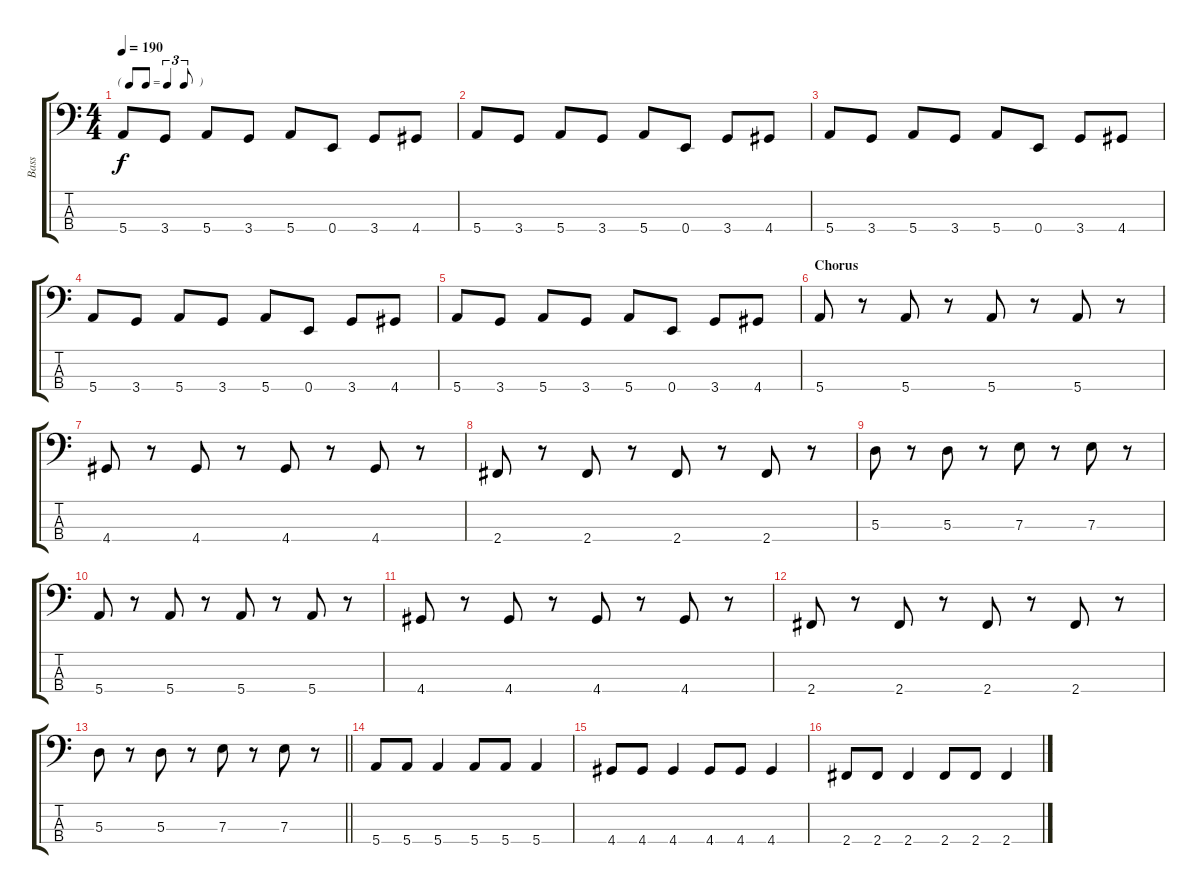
\track ("Bass" "Bass") {instrument electricbassfinger}
\staff {score tabs}
\tuning (G2 D2 A1 E1) {hide}
\ts (4 4)
\tf triplet8th
\tempo 190
\clef f4
\ks c
5.4.8{dy f} 3.4.8 5.4.8 3.4.8 5.4.8 0.4.8 3.4.8 4.4.8 |
5.4.8 3.4.8 5.4.8 3.4.8 5.4.8 0.4.8 3.4.8 4.4.8 |
5.4.8 3.4.8 5.4.8 3.4.8 5.4.8 0.4.8 3.4.8 4.4.8 |
5.4.8 3.4.8 5.4.8 3.4.8 5.4.8 0.4.8 3.4.8 4.4.8 |
5.4.8 3.4.8 5.4.8 3.4.8 5.4.8 0.4.8 3.4.8 4.4.8 |
\section ("" "Chorus")
5.4.8 r.8 5.4.8 r.8 5.4.8 r.8 5.4.8 r.8 |
4.4.8 r.8 4.4.8 r.8 4.4.8 r.8 4.4.8 r.8 |
2.4.8 r.8 2.4.8 r.8 2.4.8 r.8 2.4.8 r.8 |
5.3.8 r.8 5.3.8 r.8 7.3.8 r.8 7.3.8 r.8 |
5.4.8 r.8 5.4.8 r.8 5.4.8 r.8 5.4.8 r.8 |
4.4.8 r.8 4.4.8 r.8 4.4.8 r.8 4.4.8 r.8 |
2.4.8 r.8 2.4.8 r.8 2.4.8 r.8 2.4.8 r.8 |
\barLineRight lightlight
5.3.8 r.8 5.3.8 r.8 7.3.8 r.8 7.3.8 r.8 |
5.4.8 5.4.8 5.4.4 5.4.8 5.4.8 5.4.4 |
4.4.8 4.4.8 4.4.4 4.4.8 4.4.8 4.4.4 |
2.4.8 2.4.8 2.4.4 2.4.8 2.4.8 2.4.4
